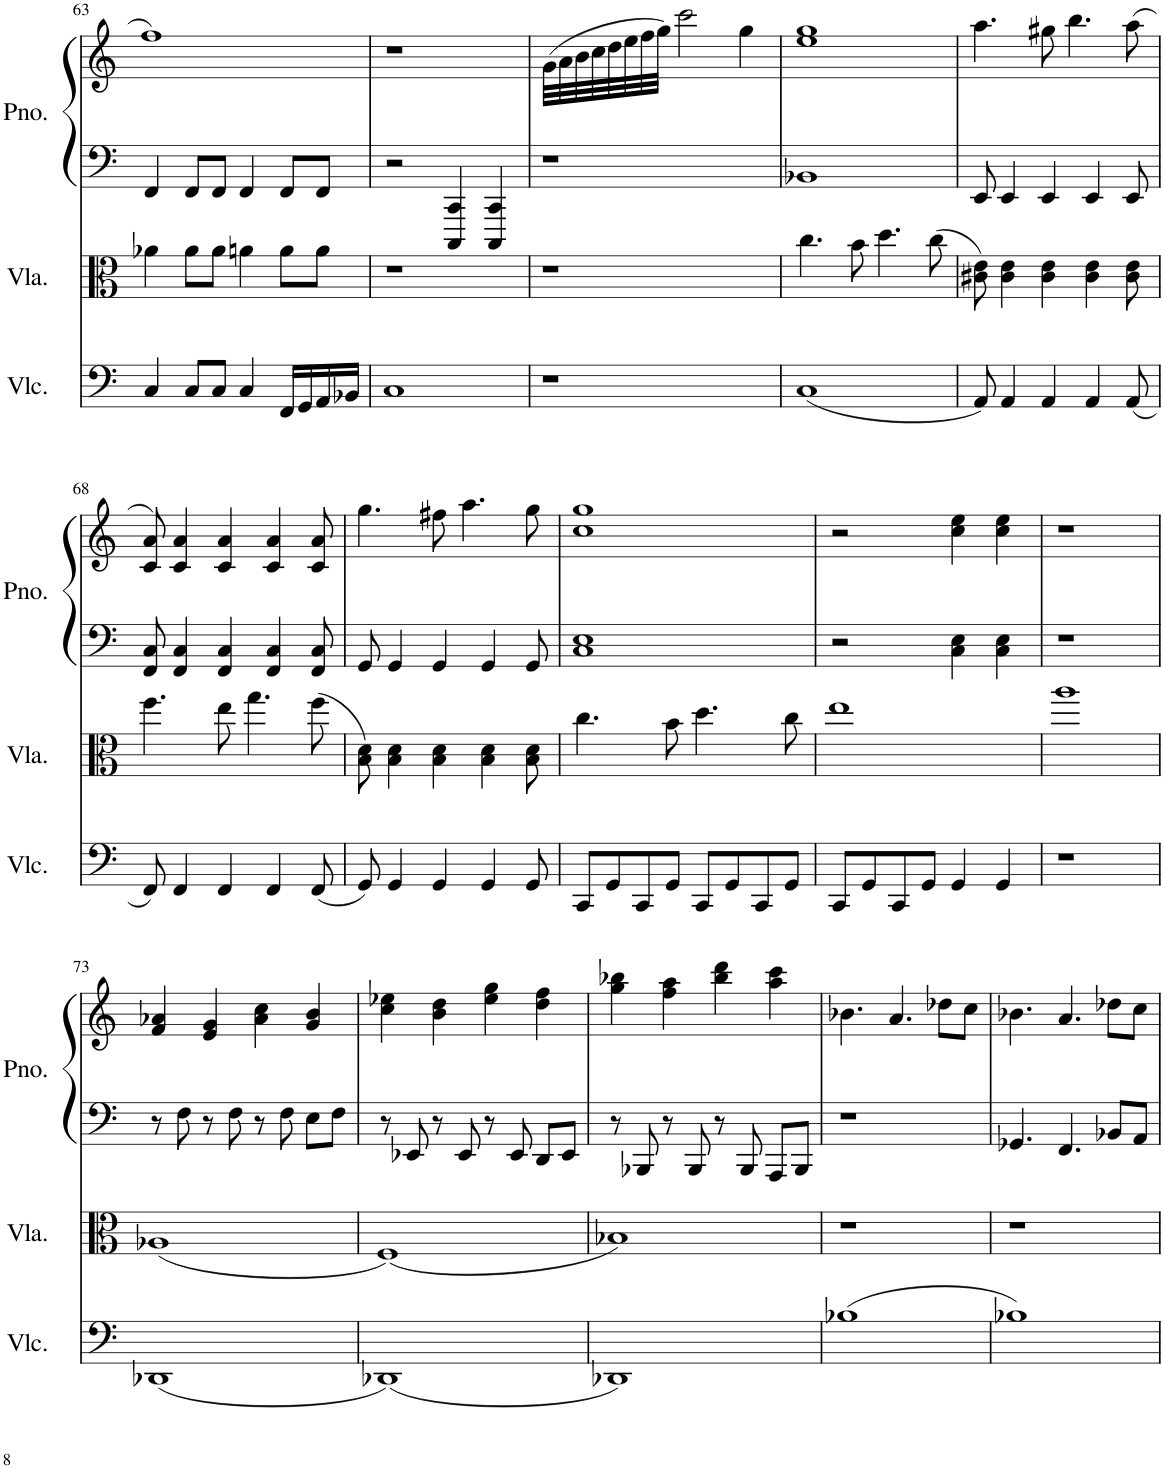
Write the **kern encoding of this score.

**kern	**kern	**kern	**kern
*part3	*part2	*part1	*part1
*staff4	*staff3	*staff2	*staff1
*I"Violoncello	*I"Viola	*I"Piano	*
*I'Vlc.	*I'Vla.	*I'Pno.	*
!!LO:PB:g=z
*clefF4	*clefC3	*clefF4	*clefG2
*k[]	*k[]	*k[]	*k[]
*M4/4	*M4/4	*M4/4	*M4/4
=63	=63	=63	=63
4C/	4a-X\	4FF/	1ff
8C/L	8a-\L	8FF/L	.
8C/J	8a-\J	8FF/J	.
4C/	4an\	4FF/	.
16FF/LL	8a\L	8FF/L	.
16GG/	.	.	.
16AA/	8a\J	8FF/J	.
16BB-X/JJ	.	.	.
=64	=64	=64	=64
1C	1r	2r	1r
.	.	4CCC/ 4CC/	.
.	.	4CCC/ 4CC/	.
=65	=65	=65	=65
1r	1r	1r	(32g\LLL
.	.	.	32a\
.	.	.	32b\
.	.	.	32cc\
.	.	.	32dd\
.	.	.	32ee\
.	.	.	32ff\
.	.	.	32gg\JJJ)
.	.	.	2ccc\
.	.	.	4gg\
=66	=66	=66	=66
(1C	4.cc\	1BB-X	1ee 1gg
.	8b\	.	.
.	4.dd\	.	.
.	(8cc\	.	.
=67	=67	=67	=67
8AA/)	8c#X\ 8e\)	8EE/	4.aa\
4AA/	4c#\ 4e\	4EE/	.
4AA/	4c#\ 4e\	4EE/	8gg#X\
.	.	.	4.bb\
4AA/	4c#\ 4e\	4EE/	.
(8AA/	8c#\ 8e\	8EE/	(8aa\
!!LO:LB:g=z
=68	=68	=68	=68
8FF/)	4.ff\	8FF/ 8C/	8c/ 8a/)
4FF/	.	4FF/ 4C/	4c/ 4a/
4FF/	8ee\	4FF/ 4C/	4c/ 4a/
.	4.gg\	.	.
4FF/	.	4FF/ 4C/	4c/ 4a/
(8FF/	(8ff\	8FF/ 8C/	8c/ 8a/
=69	=69	=69	=69
8GG/)	8B\ 8d\)	8GG/	4.gg\
4GG/	4B\ 4d\	4GG/	.
4GG/	4B\ 4d\	4GG/	8ff#X\
.	.	.	4.aa\
4GG/	4B\ 4d\	4GG/	.
8GG/	8B\ 8d\	8GG/	8gg\
=70	=70	=70	=70
8CC/L	4.cc\	1C 1E	1cc 1gg
8GG/	.	.	.
8CC/	.	.	.
8GG/J	8b\	.	.
8CC/L	4.dd\	.	.
8GG/	.	.	.
8CC/	.	.	.
8GG/J	8cc\	.	.
=71	=71	=71	=71
8CC/L	1ee	2r	2r
8GG/	.	.	.
8CC/	.	.	.
8GG/J	.	.	.
4GG/	.	4C\ 4E\	4cc\ 4ee\
4GG/	.	4C\ 4E\	4cc\ 4ee\
=72	=72	=72	=72
1r	1aa	1r	1r
!!LO:LB:g=z
=73	=73	=73	=73
(1DD-X	(1A-X	8r	4f/ 4a-X/
.	.	8F\	.
.	.	8r	4e/ 4g/
.	.	8F\	.
.	.	8r	4a-\ 4cc\
.	.	8F\	.
.	.	8E\L	4g/ 4b/
.	.	8F\J	.
=74	=74	=74	=74
(1DD-X)	(1F)	8r	4cc\ 4ee-X\
.	.	8EE-X/	.
.	.	8r	4b\ 4dd\
.	.	8EE-/	.
.	.	8r	4ee-\ 4gg\
.	.	8EE-/	.
.	.	8DD/L	4dd\ 4ff\
.	.	8EE-/J	.
=75	=75	=75	=75
1DD-X)	1B-X)	8r	4gg\ 4bb-X\
.	.	8BBB-X/	.
.	.	8r	4ff\ 4aa\
.	.	8BBB-/	.
.	.	8r	4bb-\ 4ddd\
.	.	8BBB-/	.
.	.	8AAA/L	4aa\ 4ccc\
.	.	8BBB-/J	.
=76	=76	=76	=76
(1B-X	1r	1r	4.b-X\
.	.	.	4.a/
.	.	.	8dd-X\L
.	.	.	8cc\J
=77	=77	=77	=77
1B-X)	1r	4.GG-X/	4.b-X\
.	.	4.FF/	4.a/
.	.	8BB-X/L	8dd-X\L
.	.	8AA/J	8cc\J
=	=	=	=
*-	*-	*-	*-
